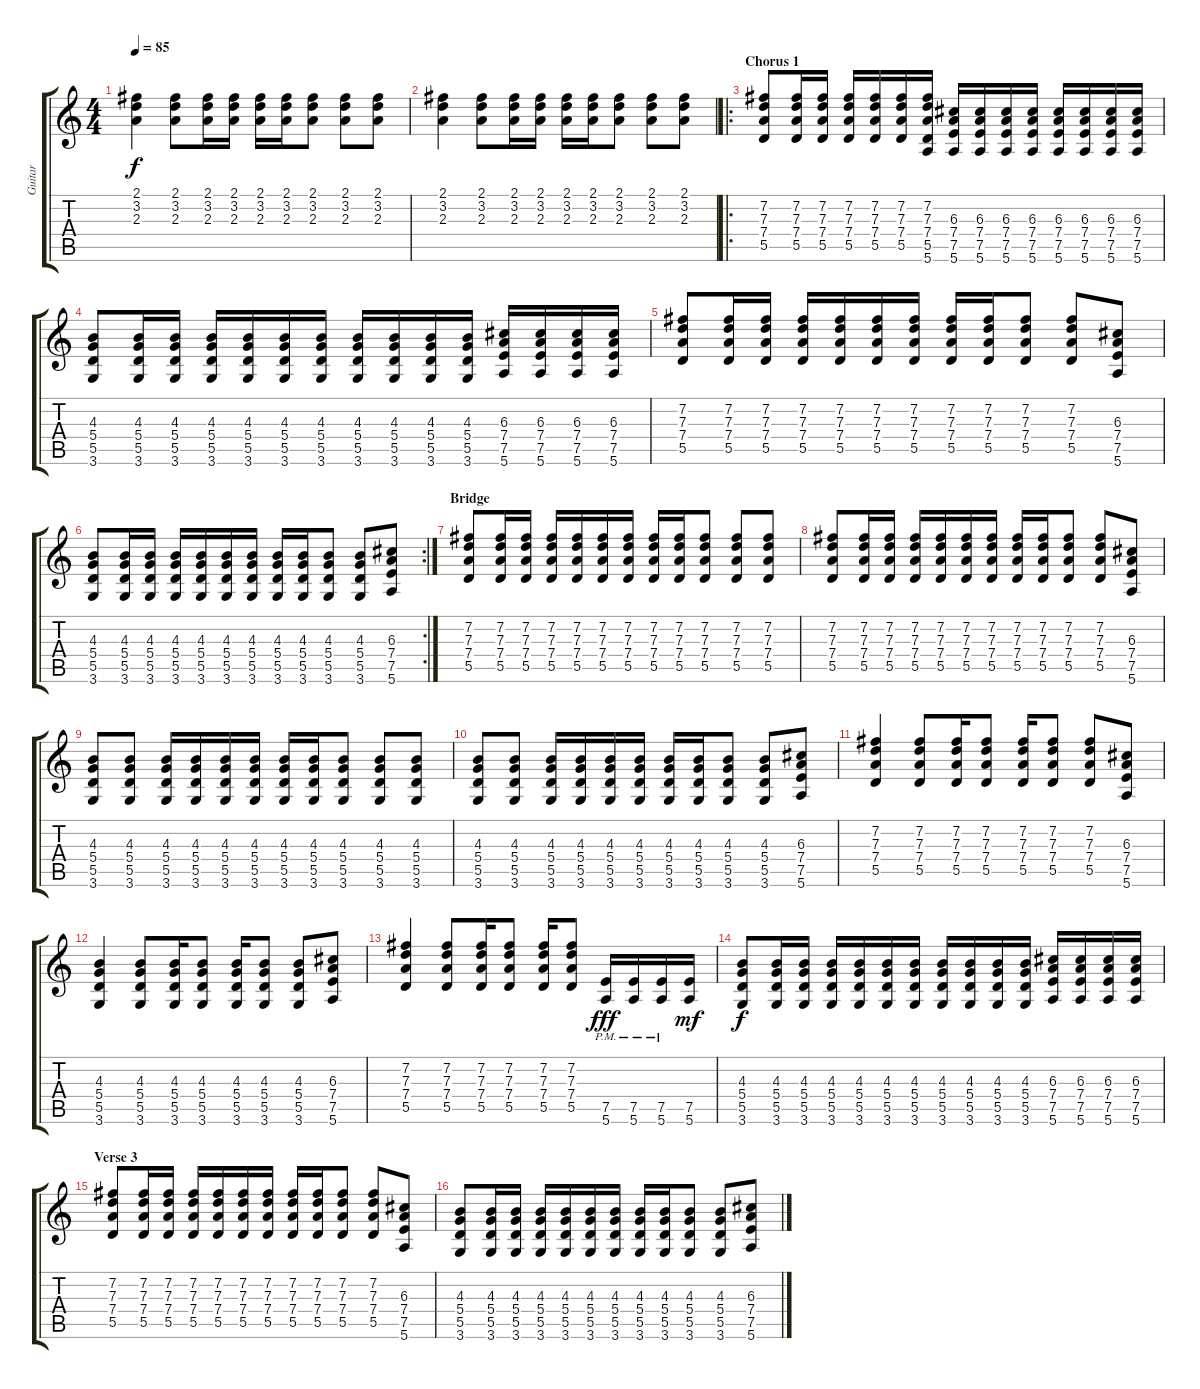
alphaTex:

\track ("Guitar" "Guitar") {instrument electricguitarclean}
\staff {score tabs}
\tuning (E4 B3 G3 D3 A2 E2) {hide}
\ts (4 4)
\tempo 85
\clef g2
\ks c
(2.1 3.2 2.3).4{dy f} (2.1 3.2 2.3).8 (2.1 3.2 2.3).16 (2.1 3.2 2.3).16 (2.1 3.2 2.3).16 (2.1 3.2 2.3).16 (2.1 3.2 2.3).8 (2.1 3.2 2.3).8 (2.1 3.2 2.3).8 |
(2.1 3.2 2.3).4 (2.1 3.2 2.3).8 (2.1 3.2 2.3).16 (2.1 3.2 2.3).16 (2.1 3.2 2.3).16 (2.1 3.2 2.3).16 (2.1 3.2 2.3).8 (2.1 3.2 2.3).8 (2.1 3.2 2.3).8 |
\ro
\section ("" "Chorus 1")
(7.2 7.3 7.4 5.5).8 (7.2 7.3 7.4 5.5).16 (7.2 7.3 7.4 5.5).16 (7.2 7.3 7.4 5.5).16 (7.2 7.3 7.4 5.5).16 (7.2 7.3 7.4 5.5).16 (7.2 7.3 7.4 5.5 5.6).16 (6.3 7.4 7.5 5.6).16 (6.3 7.4 7.5 5.6).16 (6.3 7.4 7.5 5.6).16 (6.3 7.4 7.5 5.6).16 (6.3 7.4 7.5 5.6).16 (6.3 7.4 7.5 5.6).16 (6.3 7.4 7.5 5.6).16 (6.3 7.4 7.5 5.6).16 |
(4.3 5.4 5.5 3.6).8 (4.3 5.4 5.5 3.6).16 (4.3 5.4 5.5 3.6).16 (4.3 5.4 5.5 3.6).16 (4.3 5.4 5.5 3.6).16 (4.3 5.4 5.5 3.6).16 (4.3 5.4 5.5 3.6).16 (4.3 5.4 5.5 3.6).16 (4.3 5.4 5.5 3.6).16 (4.3 5.4 5.5 3.6).16 (4.3 5.4 5.5 3.6).16 (6.3 7.4 7.5 5.6).16 (6.3 7.4 7.5 5.6).16 (6.3 7.4 7.5 5.6).16 (6.3 7.4 7.5 5.6).16 |
(7.2 7.3 7.4 5.5).8 (7.2 7.3 7.4 5.5).16 (7.2 7.3 7.4 5.5).16 (7.2 7.3 7.4 5.5).16 (7.2 7.3 7.4 5.5).16 (7.2 7.3 7.4 5.5).16 (7.2 7.3 7.4 5.5).16 (7.2 7.3 7.4 5.5).16 (7.2 7.3 7.4 5.5).16 (7.2 7.3 7.4 5.5).8 (7.2 7.3 7.4 5.5).8 (6.3 7.4 7.5 5.6).8 |
\rc 2
(4.3 5.4 5.5 3.6).8 (4.3 5.4 5.5 3.6).16 (4.3 5.4 5.5 3.6).16 (4.3 5.4 5.5 3.6).16 (4.3 5.4 5.5 3.6).16 (4.3 5.4 5.5 3.6).16 (4.3 5.4 5.5 3.6).16 (4.3 5.4 5.5 3.6).16 (4.3 5.4 5.5 3.6).16 (4.3 5.4 5.5 3.6).8 (4.3 5.4 5.5 3.6).8 (6.3 7.4 7.5 5.6).8 |
\section ("" "Bridge")
(7.2 7.3 7.4 5.5).8 (7.2 7.3 7.4 5.5).16 (7.2 7.3 7.4 5.5).16 (7.2 7.3 7.4 5.5).16 (7.2 7.3 7.4 5.5).16 (7.2 7.3 7.4 5.5).16 (7.2 7.3 7.4 5.5).16 (7.2 7.3 7.4 5.5).16 (7.2 7.3 7.4 5.5).16 (7.2 7.3 7.4 5.5).8 (7.2 7.3 7.4 5.5).8 (7.2 7.3 7.4 5.5).8 |
(7.2 7.3 7.4 5.5).8 (7.2 7.3 7.4 5.5).16 (7.2 7.3 7.4 5.5).16 (7.2 7.3 7.4 5.5).16 (7.2 7.3 7.4 5.5).16 (7.2 7.3 7.4 5.5).16 (7.2 7.3 7.4 5.5).16 (7.2 7.3 7.4 5.5).16 (7.2 7.3 7.4 5.5).16 (7.2 7.3 7.4 5.5).8 (7.2 7.3 7.4 5.5).8 (6.3 7.4 7.5 5.6).8 |
(4.3 5.4 5.5 3.6).8 (4.3 5.4 5.5 3.6).8 (4.3 5.4 5.5 3.6).16 (4.3 5.4 5.5 3.6).16 (4.3 5.4 5.5 3.6).16 (4.3 5.4 5.5 3.6).16 (4.3 5.4 5.5 3.6).16 (4.3 5.4 5.5 3.6).16 (4.3 5.4 5.5 3.6).8 (4.3 5.4 5.5 3.6).8 (4.3 5.4 5.5 3.6).8 |
(4.3 5.4 5.5 3.6).8 (4.3 5.4 5.5 3.6).8 (4.3 5.4 5.5 3.6).16 (4.3 5.4 5.5 3.6).16 (4.3 5.4 5.5 3.6).16 (4.3 5.4 5.5 3.6).16 (4.3 5.4 5.5 3.6).16 (4.3 5.4 5.5 3.6).16 (4.3 5.4 5.5 3.6).8 (4.3 5.4 5.5 3.6).8 (6.3 7.4 7.5 5.6).8 |
(7.2 7.3 7.4 5.5).4{instrument distortionguitar} (7.2 7.3 7.4 5.5).8 (7.2 7.3 7.4 5.5).16 (7.2 7.3 7.4 5.5).8 (7.2 7.3 7.4 5.5).16 (7.2 7.3 7.4 5.5).8 (7.2 7.3 7.4 5.5).8 (6.3 7.4 7.5 5.6).8 |
(4.3 5.4 5.5 3.6).4 (4.3 5.4 5.5 3.6).8 (4.3 5.4 5.5 3.6).16 (4.3 5.4 5.5 3.6).8 (4.3 5.4 5.5 3.6).16 (4.3 5.4 5.5 3.6).8 (4.3 5.4 5.5 3.6).8 (6.3 7.4 7.5 5.6).8 |
(7.2 7.3 7.4 5.5).4 (7.2 7.3 7.4 5.5).8 (7.2 7.3 7.4 5.5).16 (7.2 7.3 7.4 5.5).8 (7.2 7.3 7.4 5.5).16 (7.2 7.3 7.4 5.5).8 (7.5{pm} 5.6{pm}).16{dy fff volume 16} (7.5{pm} 5.6{pm}).16 (7.5{pm} 5.6{pm}).16 (7.5 5.6).16{dy mf} |
(4.3 5.4 5.5 3.6).8{dy f volume 11} (4.3 5.4 5.5 3.6).16 (4.3 5.4 5.5 3.6).16 (4.3 5.4 5.5 3.6).16 (4.3 5.4 5.5 3.6).16 (4.3 5.4 5.5 3.6).16 (4.3 5.4 5.5 3.6).16 (4.3 5.4 5.5 3.6).16 (4.3 5.4 5.5 3.6).16 (4.3 5.4 5.5 3.6).16 (4.3 5.4 5.5 3.6).16 (6.3 7.4 7.5 5.6).16 (6.3 7.4 7.5 5.6).16 (6.3 7.4 7.5 5.6).16 (6.3 7.4 7.5 5.6).16 |
\section ("" "Verse 3")
(7.2 7.3 7.4 5.5).8 (7.2 7.3 7.4 5.5).16 (7.2 7.3 7.4 5.5).16 (7.2 7.3 7.4 5.5).16 (7.2 7.3 7.4 5.5).16 (7.2 7.3 7.4 5.5).16 (7.2 7.3 7.4 5.5).16 (7.2 7.3 7.4 5.5).16 (7.2 7.3 7.4 5.5).16 (7.2 7.3 7.4 5.5).8 (7.2 7.3 7.4 5.5).8 (6.3 7.4 7.5 5.6).8 |
(4.3 5.4 5.5 3.6).8 (4.3 5.4 5.5 3.6).16 (4.3 5.4 5.5 3.6).16 (4.3 5.4 5.5 3.6).16 (4.3 5.4 5.5 3.6).16 (4.3 5.4 5.5 3.6).16 (4.3 5.4 5.5 3.6).16 (4.3 5.4 5.5 3.6).16 (4.3 5.4 5.5 3.6).16 (4.3 5.4 5.5 3.6).8 (4.3 5.4 5.5 3.6).8 (6.3 7.4 7.5 5.6).8
